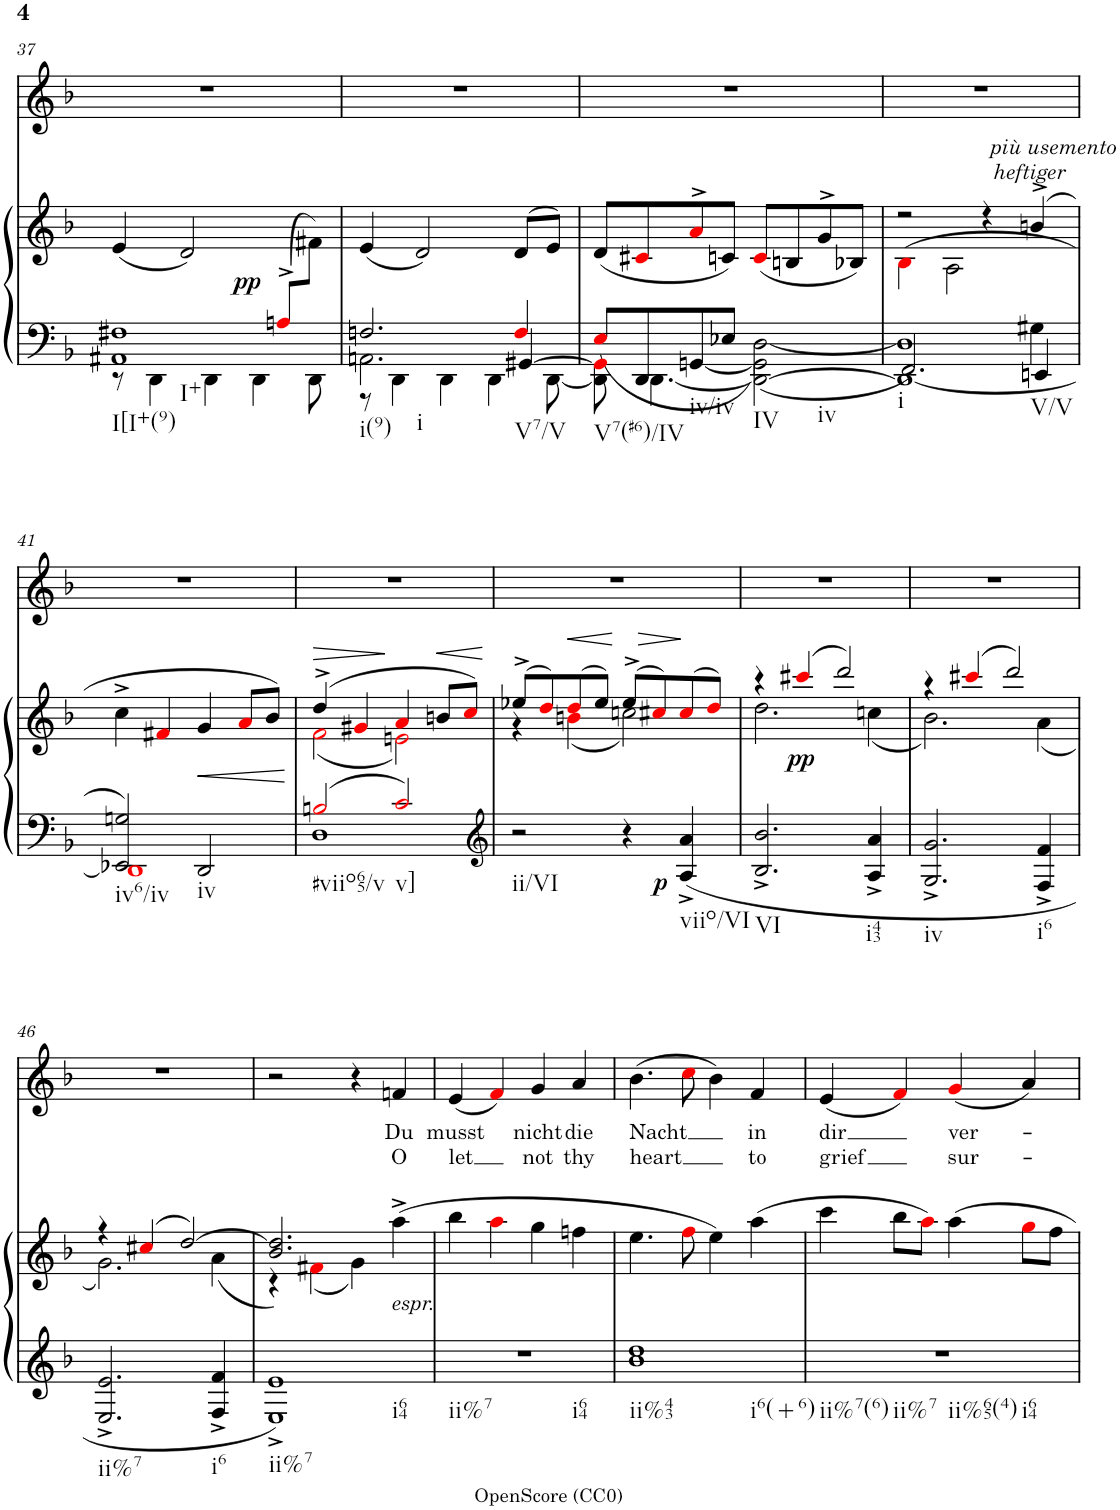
**kern	**kern	**dynam	**kern	**text	**text
*part2	*part2	*part2	*part1	*part1	*part1
*staff3	*staff2	*staff2/3	*staff1	*staff1	*staff1
*I"Piano	*	*	*I"Voice	*	*
*I'Pno	*	*	*	*	*
!!LO:PB:g=z
*clefF4	*clefG2	*	*clefG2	*	*
*k[b-]	*k[b-]	*	*k[b-]	*	*
*M4/4	*M4/4	*	*M4/4	*	*
=37	=37	=37	=37	=37	=37
*^	*	*	*	*	*
*	*^	*	*	*	*	*
!LO:TX:b:t=I[I+(9)	!	!	!	!	!	!	!
!LO:TX:b:t=I+	!	!	!	!	!	!	!
2.ryy	1AA#X 1F#X	8r	(4e/	.	1r	.	.
.	.	4DD\	.	.	.	.	.
.	.	.	2d/)	.	.	.	.
.	.	4DD\	.	.	.	.	.
.	.	4DD\	.	.	.	.	.
!	!	!	!	!LO:DY:b	!	!	!
(8An^>i/L	.	.	8ryy	pp	.	.	.
8ryy	.	8DD\	8f#X\J)	.	.	.	.
=38	=38	=38	=38	=38	=38	=38	=38
!LO:TX:b:t=i(9)	!	!	!	!	!	!	!
!LO:TX:b:t=i	!	!	!	!	!	!	!
2.Fn/	2.AAn\	8r	(4e/	.	1r	.	.
.	.	4DD\	.	.	.	.	.
.	.	.	2d/)	.	.	.	.
.	.	4DD\	.	.	.	.	.
.	.	4DD\	.	.	.	.	.
!LO:TX:b:t=V7/V	!	!	!	!	!	!	!
8Fi/	[4GG#X/	.	(>8d/L	.	.	.	.
8ryy	.	[8DD\	8e/J)	.	.	.	.
=39	=39	=39	=39	=39	=39	=39	=39
!LO:TX:b:t=V7(#6)/IV	!	!	!	!	!	!	!
*	*v	*v	*	*	*	*	*
8Ei/L	8DD\] 8GG#i\]	(<8d/L	.	1r	.	.
!LO:TX:b:t=iv/iv	!	!	!	!	!	!
8DD/	[<4.DD\	8c#Xi/	.	.	.	.
[<8GGn/	.	8a^i/	.	.	.	.
8E-X/J	.	8cn/J)	.	.	.	.
!LO:TX:b:t=IV	!	!	!	!	!	!
!LO:TX:b:t=iv	!	!	!	!	!	!
[2D\	2DD\_ 2GG\]	(<8ci/L	.	.	.	.
.	.	8Bn/	.	.	.	.
.	.	8g^/	.	.	.	.
.	.	8B-X/J)	.	.	.	.
=40	=40	=40	=40	=40	=40	=40
*	*^	*^	*	*	*	*
!LO:TX:b:t=i	!	!	!	!	!	!	!	!
2.ryy	1DD_ 1D]	2.FF/	2r	(>4B-i\	.	1r	.	.
.	.	.	.	2A\	.	.	.	.
.	.	.	4r	.	.	.	.	.
!	!	!	!LO:TX:a:i:t=più usemento	!	!	!	!	!
!	!	!	!LO:TX:a:t=heftiger	!	!	!	!	!
!LO:TX:b:t=V/V	!	!	!	!	!	!	!	!
4G#X\	.	4EEn/	(4bn^/	4ryy	.	.	.	.
!!LO:LB:g=z
=41	=41	=41	=41	=41	=41	=41	=41	=41
!LO:TX:b:t=iv6/iv	!	!	!	!	!	!	!	!
*	*v	*v	*	*	*	*	*	*
*	*	*v	*v	*	*	*	*
2EE-X/ 2Gn/)	1DDi]	4cc^\	.	1r	.	.
.	.	4f#Xi/	.	.	.	.
!LO:TX:b:t=iv	!	!	!	!	!	!
!	!	!	!LO:HP:b	!	!	!
2DD/	.	4g/	<	.	.	.
.	.	8ai/L	.	.	.	.
.	.	8b-/J)	.	.	.	.
*v	*v	*	*	*	*	*
.	.	[	.	.	.
=42	=42	=42	=42	=42	=42
*^	*	*	*	*	*
!LO:TX:b:t=v]	!	!	!	!	!	!
!	!	!	!LO:HP:b	!	!	!
*	*	*^	*	*	*	*
2Bni/	1D	(4dd^/	(2fi\	>	1r	.	.
.	.	4g#Xi/	.	.	.	.	.
!LO:TX:b:t=#viio65/v	!	!	!	!	!	!	!
2ci/	.	4ai/	2eni\)	]	.	.	.
!	!	!	!	!LO:HP:b	!	!	!
.	.	8bn/L	.	<	.	.	.
.	.	8cci/J)	.	.	.	.	.
*v	*v	*	*	*	*	*	*
*	*v	*v	*	*	*	*
.	.	[	.	.	.
=43	=43	=43	=43	=43	=43
*clefG2	*	*	*	*	*
*	*^	*	*	*	*
!LO:TX:b:t=ii/VI	!	!	!	!	!	!
2r	(8ee-X^/L	4r	.	1r	.	.
.	8ddi/)	.	.	.	.	.
!	!	!	!LO:HP:b	!	!	!
.	(8ddi/	(4bni\	<	.	.	.
.	8ee-/J)	.	.	.	.	.
!	!	!	!LO:HP:n=1:b	!	!	!
4r	(8ee-^/L	2ccn\)	[ >	.	.	.
.	8cc#Xi/)	.	.	.	.	.
!LO:TX:b:t=viio/VI	!	!	!	!	!	!
!	!	!	!LO:DY:b=2	!	!	!
4A/^ 4a/^	(8cc#i/	.	p	.	.	.
.	8ddi/J)	.	]	.	.	.
=44	=44	=44	=44	=44	=44	=44
!LO:TX:b:t=VI	!	!	!	!	!	!
2.B-/^ 2.b-/^	4r	2.dd\	.	1r	.	.
!	!	!	!LO:DY:b	!	!	!
.	(4ccc#Xi/	.	pp	.	.	.
.	2ddd/)	.	.	.	.	.
!LO:TX:b:t=i43	!	!	!	!	!	!
4A/^ 4a/^	.	(4ccn\	.	.	.	.
=45	=45	=45	=45	=45	=45	=45
!LO:TX:b:t=iv	!	!	!	!	!	!
2.G/^ 2.g/^	4r	2.b-\)	.	1r	.	.
.	(4ccc#Xi/	.	.	.	.	.
.	2ddd/)	.	.	.	.	.
!LO:TX:b:t=i6	!	!	!	!	!	!
4F/^ 4f/^	.	(4a\	.	.	.	.
!!LO:LB:g=z
=46	=46	=46	=46	=46	=46	=46
!LO:TX:b:t=ii%7	!	!	!	!	!	!
2.E/^ 2.e/^	4r	2.g\)	.	1r	.	.
.	(4cc#Xi/	.	.	.	.	.
.	[2dd/)	.	.	.	.	.
!LO:TX:b:t=i6	!	!	!	!	!	!
4F/^ 4f/^	.	(4a\	.	.	.	.
=47	=47	=47	=47	=47	=47	=47
!LO:TX:b:t=ii%7	!	!	!	!	!	!
!LO:TX:b:t=i64	!	!	!	!	!	!
1E^ 1e^	2.b-/ 2.dd/]	4r)	.	2r	.	.
.	.	(4f#Xi\	.	.	.	.
.	.	4g\)	.	4r	.	.
!	!LO:TX:b:i:t=espr.	!	!	!	!	!
!	!	!	!	!	!LO:LY:b	!LO:LY:b
.	(4aa^>\	4ryy	.	4fn/	Du	O
=48	=48	=48	=48	=48	=48	=48
!LO:TX:b:t=ii%7	!	!	!	!	!	!
!LO:TX:b:t=i64	!	!	!	!	!	!
!	!	!	!	!	!LO:LY:b	!LO:LY:b
*	*v	*v	*	*	*	*
1r	4bb-\	.	(4e/	musst	let
.	4aai\	.	4fi/)	.	.
!	!	!	!	!LO:LY:b	!LO:LY:b
.	4gg\	.	4g/	nicht	not
!	!	!	!	!LO:LY:b	!LO:LY:b
.	4ffn\	.	4a/	die	thy
=49	=49	=49	=49	=49	=49
!LO:TX:b:t=ii%43	!	!	!	!	!
!LO:TX:b:t=i6(+6)	!	!	!	!	!
!	!	!	!	!LO:LY:b	!LO:LY:b
1b- 1dd	4.ee\	.	(4.b-\	Nacht	heart
.	8ffi\	.	8cci\	.	.
.	4ee\)	.	4b-\)	.	.
!	!	!	!	!LO:LY:b	!LO:LY:b
.	(4aa\	.	4f/	in	to
=50	=50	=50	=50	=50	=50
!LO:TX:b:t=ii%7(6)	!	!	!	!	!
!LO:TX:b:t=ii%7	!	!	!	!	!
!LO:TX:b:t=ii%65(4)	!	!	!	!	!
!LO:TX:b:t=i64	!	!	!	!	!
!	!	!	!	!LO:LY:b	!LO:LY:b
1r	4ccc\	.	(4e/	dir	grief
.	8bb-\L	.	4fi/)	.	.
.	8aai\J)	.	.	.	.
!	!	!	!	!LO:LY:b	!LO:LY:b
.	4aa\	.	(4gi/	ver-	sur-
.	8ggi\L	.	4a/)	.	.
.	8ff\J	.	.	.	.
=	=	=	=	=	=
*-	*-	*-	*-	*-	*-
